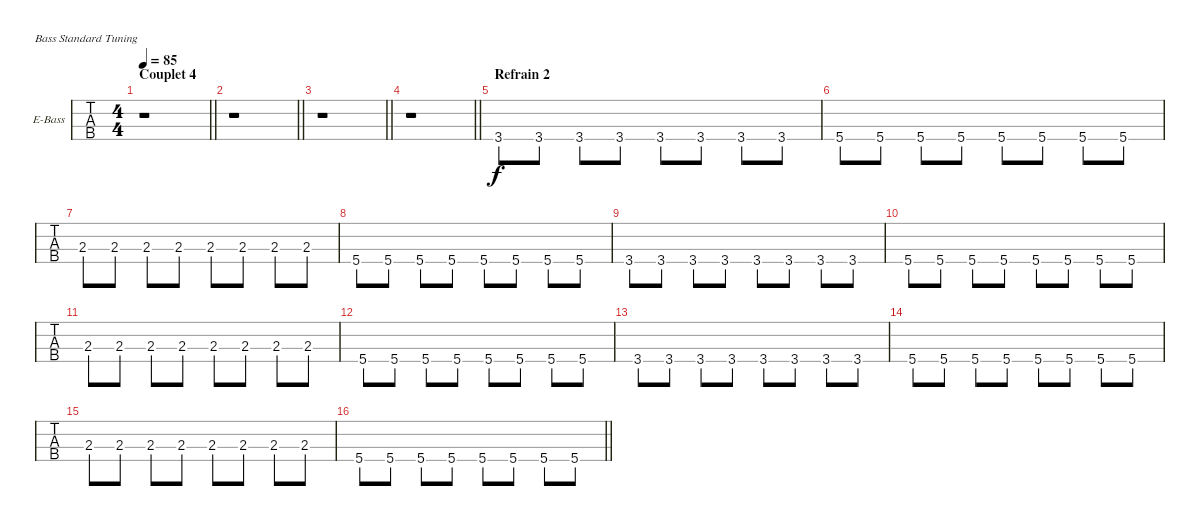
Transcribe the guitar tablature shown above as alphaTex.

\bracketExtendMode groupsimilarinstruments
\firstSystemTrackNameOrientation horizontal
\otherSystemsTrackNameOrientation horizontal
\chordDiagramsInScore
\track ("Basse" "E-Bass") {instrument electricbassfinger}
\staff {tabs}
\tuning (G2 D2 A1 E1)
\ts (4 4)
\section ("" "Couplet 4")
\tempo 85
\clef f4
\barLineRight lightlight
\ks c
r.1{dy f} |
\barLineRight lightlight
r.1 |
\barLineRight lightlight
r.1 |
\barLineRight lightlight
r.1 |
\section ("" "Refrain 2")
3.4.8 3.4.8 3.4.8 3.4.8 3.4.8 3.4.8 3.4.8 3.4.8 |
5.4.8 5.4.8 5.4.8 5.4.8 5.4.8 5.4.8 5.4.8 5.4.8 |
2.3.8 2.3.8 2.3.8 2.3.8 2.3.8 2.3.8 2.3.8 2.3.8 |
5.4.8 5.4.8 5.4.8 5.4.8 5.4.8 5.4.8 5.4.8 5.4.8 |
3.4.8 3.4.8 3.4.8 3.4.8 3.4.8 3.4.8 3.4.8 3.4.8 |
5.4.8 5.4.8 5.4.8 5.4.8 5.4.8 5.4.8 5.4.8 5.4.8 |
2.3.8 2.3.8 2.3.8 2.3.8 2.3.8 2.3.8 2.3.8 2.3.8 |
5.4.8 5.4.8 5.4.8 5.4.8 5.4.8 5.4.8 5.4.8 5.4.8 |
3.4.8 3.4.8 3.4.8 3.4.8 3.4.8 3.4.8 3.4.8 3.4.8 |
5.4.8 5.4.8 5.4.8 5.4.8 5.4.8 5.4.8 5.4.8 5.4.8 |
2.3.8 2.3.8 2.3.8 2.3.8 2.3.8 2.3.8 2.3.8 2.3.8 |
\barLineRight lightlight
5.4.8 5.4.8 5.4.8 5.4.8 5.4.8 5.4.8 5.4.8 5.4.8
